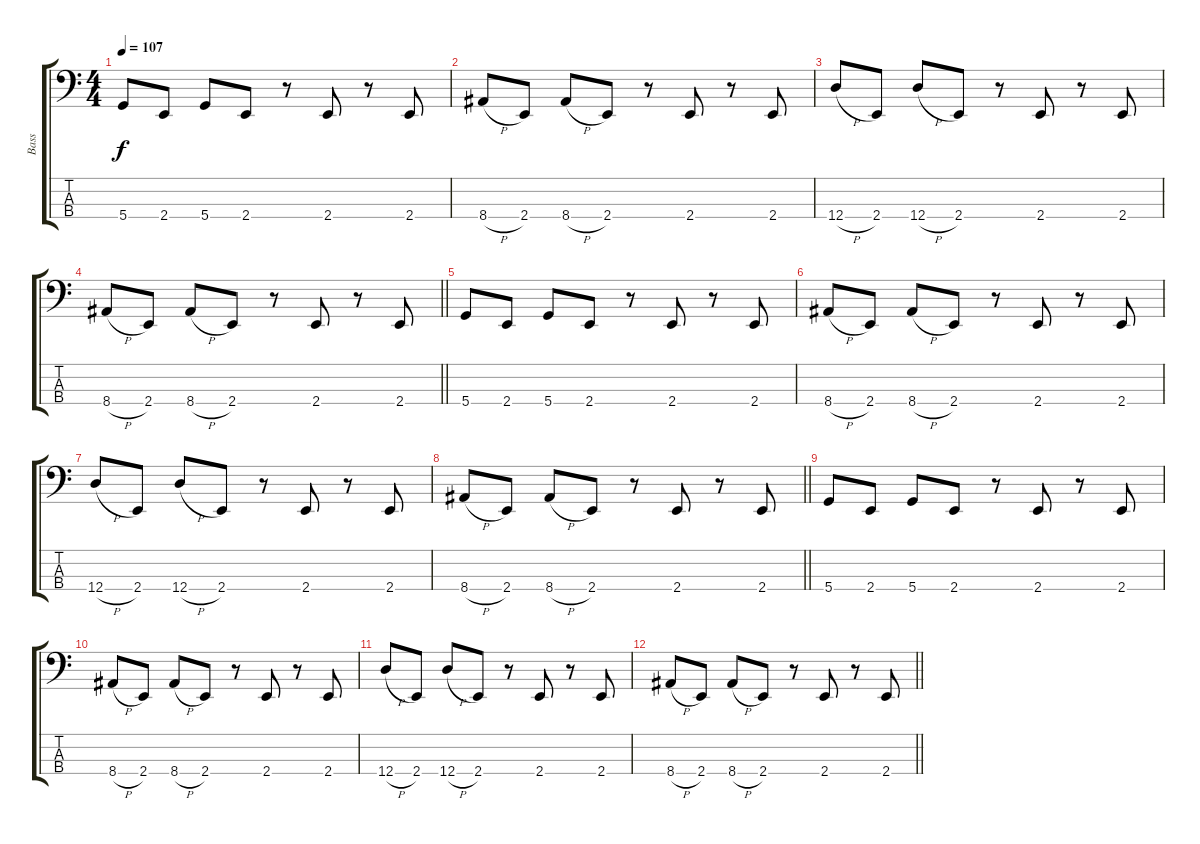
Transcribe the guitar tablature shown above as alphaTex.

\track ("Bass" "Bass") {instrument electricbassfinger}
\staff {score tabs}
\tuning (G2 D2 A1 D1) {hide}
\ts (4 4)
\tempo 107
\clef f4
\ks c
5.4.8{dy f} 2.4.8 5.4.8 2.4.8 r.8 2.4.8 r.8 2.4.8 |
8.4{h}.8 2.4.8 8.4{h}.8 2.4.8 r.8 2.4.8 r.8 2.4.8 |
12.4{h}.8 2.4.8 12.4{h}.8 2.4.8 r.8 2.4.8 r.8 2.4.8 |
\barLineRight lightlight
8.4{h}.8 2.4.8 8.4{h}.8 2.4.8 r.8 2.4.8 r.8 2.4.8 |
5.4.8 2.4.8 5.4.8 2.4.8 r.8 2.4.8 r.8 2.4.8 |
8.4{h}.8 2.4.8 8.4{h}.8 2.4.8 r.8 2.4.8 r.8 2.4.8 |
12.4{h}.8 2.4.8 12.4{h}.8 2.4.8 r.8 2.4.8 r.8 2.4.8 |
\barLineRight lightlight
8.4{h}.8 2.4.8 8.4{h}.8 2.4.8 r.8 2.4.8 r.8 2.4.8 |
5.4.8 2.4.8 5.4.8 2.4.8 r.8 2.4.8 r.8 2.4.8 |
8.4{h}.8 2.4.8 8.4{h}.8 2.4.8 r.8 2.4.8 r.8 2.4.8 |
12.4{h}.8 2.4.8 12.4{h}.8 2.4.8 r.8 2.4.8 r.8 2.4.8 |
\barLineRight lightlight
8.4{h}.8 2.4.8 8.4{h}.8 2.4.8 r.8 2.4.8 r.8 2.4.8
